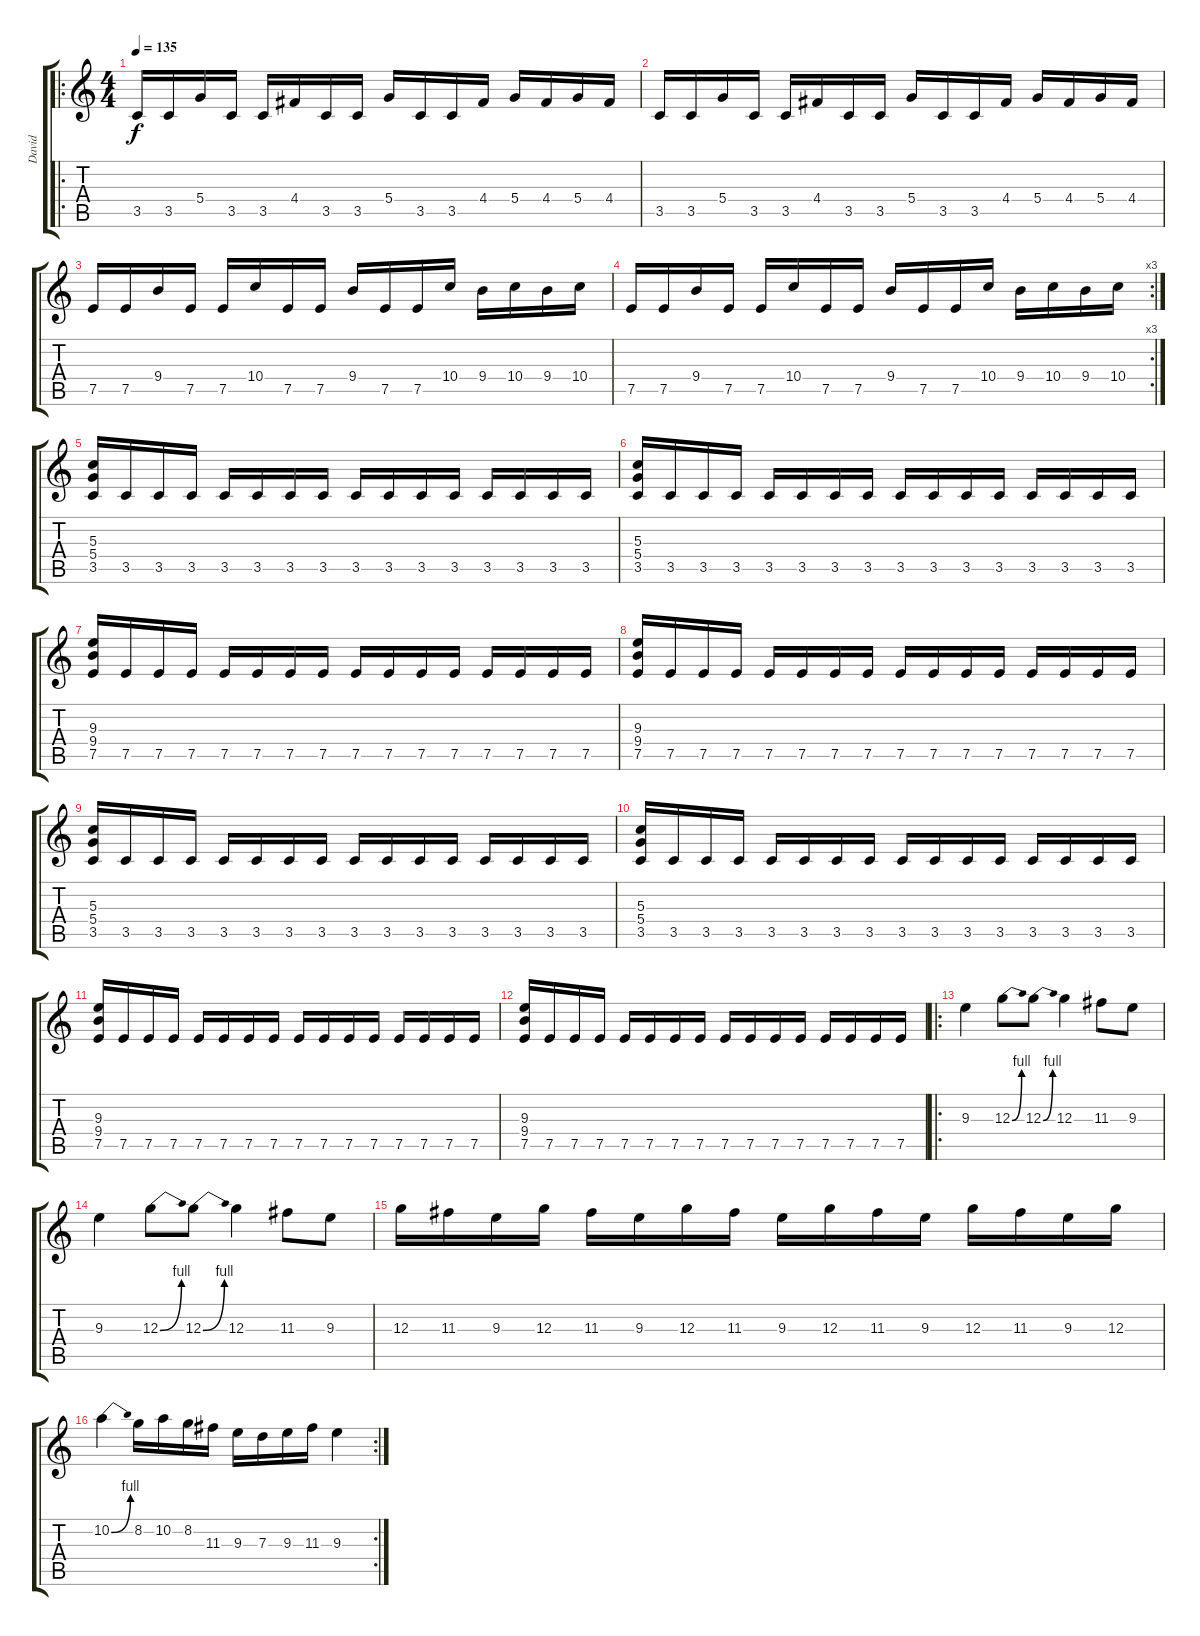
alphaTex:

\track ("David" "David") {instrument distortionguitar}
\staff {score tabs}
\tuning (E4 B3 G3 D3 A2 E2) {hide}
\ro
\ts (4 4)
\tempo 135
\clef g2
\ks c
3.5.16{dy f} 3.5.16 5.4.16 3.5.16 3.5.16 4.4.16 3.5.16 3.5.16 5.4.16 3.5.16 3.5.16 4.4.16 5.4.16 4.4.16 5.4.16 4.4.16 |
3.5.16 3.5.16 5.4.16 3.5.16 3.5.16 4.4.16 3.5.16 3.5.16 5.4.16 3.5.16 3.5.16 4.4.16 5.4.16 4.4.16 5.4.16 4.4.16 |
7.5.16 7.5.16 9.4.16 7.5.16 7.5.16 10.4.16 7.5.16 7.5.16 9.4.16 7.5.16 7.5.16 10.4.16 9.4.16 10.4.16 9.4.16 10.4.16 |
\rc 3
7.5.16 7.5.16 9.4.16 7.5.16 7.5.16 10.4.16 7.5.16 7.5.16 9.4.16 7.5.16 7.5.16 10.4.16 9.4.16 10.4.16 9.4.16 10.4.16 |
(5.3 5.4 3.5).16 3.5.16 3.5.16 3.5.16 3.5.16 3.5.16 3.5.16 3.5.16 3.5.16 3.5.16 3.5.16 3.5.16 3.5.16 3.5.16 3.5.16 3.5.16 |
(5.3 5.4 3.5).16 3.5.16 3.5.16 3.5.16 3.5.16 3.5.16 3.5.16 3.5.16 3.5.16 3.5.16 3.5.16 3.5.16 3.5.16 3.5.16 3.5.16 3.5.16 |
(9.3 9.4 7.5).16 7.5.16 7.5.16 7.5.16 7.5.16 7.5.16 7.5.16 7.5.16 7.5.16 7.5.16 7.5.16 7.5.16 7.5.16 7.5.16 7.5.16 7.5.16 |
(9.3 9.4 7.5).16 7.5.16 7.5.16 7.5.16 7.5.16 7.5.16 7.5.16 7.5.16 7.5.16 7.5.16 7.5.16 7.5.16 7.5.16 7.5.16 7.5.16 7.5.16 |
(5.3 5.4 3.5).16 3.5.16 3.5.16 3.5.16 3.5.16 3.5.16 3.5.16 3.5.16 3.5.16 3.5.16 3.5.16 3.5.16 3.5.16 3.5.16 3.5.16 3.5.16 |
(5.3 5.4 3.5).16 3.5.16 3.5.16 3.5.16 3.5.16 3.5.16 3.5.16 3.5.16 3.5.16 3.5.16 3.5.16 3.5.16 3.5.16 3.5.16 3.5.16 3.5.16 |
(9.3 9.4 7.5).16 7.5.16 7.5.16 7.5.16 7.5.16 7.5.16 7.5.16 7.5.16 7.5.16 7.5.16 7.5.16 7.5.16 7.5.16 7.5.16 7.5.16 7.5.16 |
(9.3 9.4 7.5).16 7.5.16 7.5.16 7.5.16 7.5.16 7.5.16 7.5.16 7.5.16 7.5.16 7.5.16 7.5.16 7.5.16 7.5.16 7.5.16 7.5.16 7.5.16 |
\ro
9.3.4 12.3{be (bend 0 0 60 4)}.8 12.3{be (bend 0 0 60 4)}.8 12.3.4 11.3.8 9.3.8 |
9.3.4 12.3{be (bend 0 0 60 4)}.8 12.3{be (bend 0 0 60 4)}.8 12.3.4 11.3.8 9.3.8 |
12.3.16 11.3.16 9.3.16 12.3.16 11.3.16 9.3.16 12.3.16 11.3.16 9.3.16 12.3.16 11.3.16 9.3.16 12.3.16 11.3.16 9.3.16 12.3.16 |
\rc 2
10.2{be (bend 0 0 60 4)}.4 8.2.16 10.2.16 8.2.16 11.3.16 9.3.16 7.3.16 9.3.16 11.3.16 9.3.4
